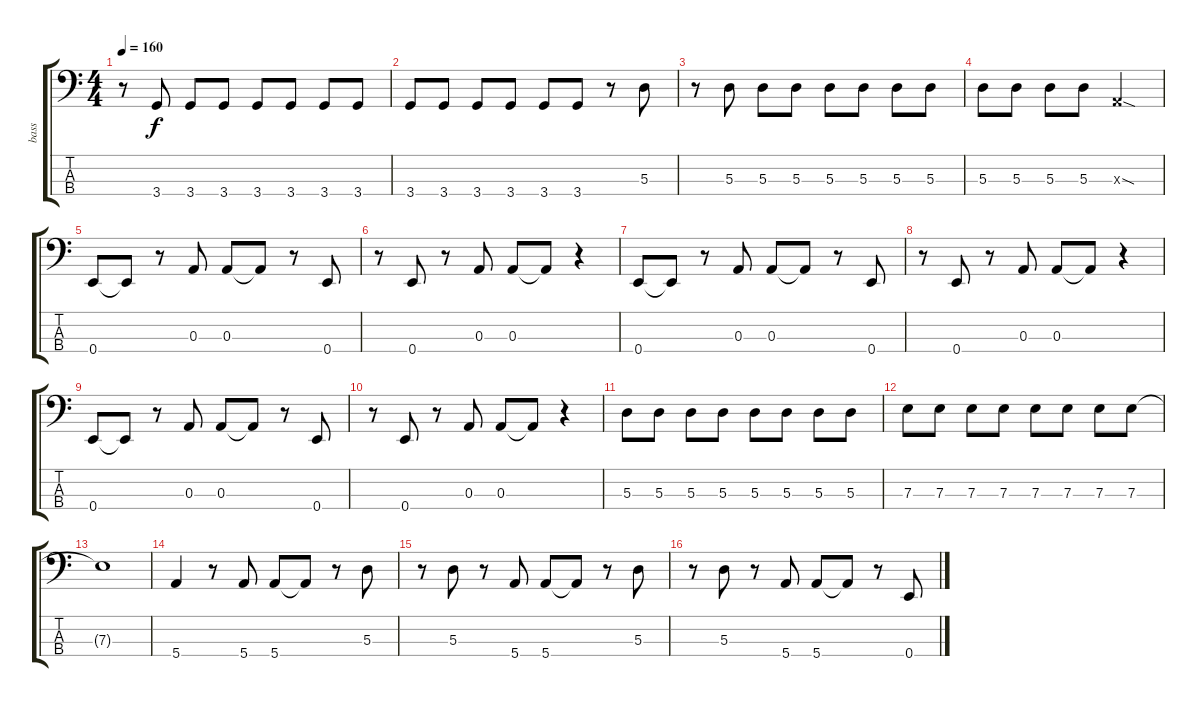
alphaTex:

\track ("bass" "bass") {instrument electricbasspick}
\staff {score tabs}
\tuning (G2 D2 A1 E1) {hide}
\ts (4 4)
\tempo 160
\clef f4
\ks c
r.8{dy f} 3.4.8 3.4.8 3.4.8 3.4.8 3.4.8 3.4.8 3.4.8 |
3.4.8 3.4.8 3.4.8 3.4.8 3.4.8 3.4.8 r.8 5.3.8 |
r.8 5.3.8 5.3.8 5.3.8 5.3.8 5.3.8 5.3.8 5.3.8 |
5.3.8 5.3.8 5.3.8 5.3.8 0.3{sod x}.2 |
0.4.8 0.4{t}.8 r.8 0.3.8 0.3.8 0.3{t}.8 r.8 0.4.8 |
r.8 0.4.8 r.8 0.3.8 0.3.8 0.3{t}.8 r.4 |
0.4.8 0.4{t}.8 r.8 0.3.8 0.3.8 0.3{t}.8 r.8 0.4.8 |
r.8 0.4.8 r.8 0.3.8 0.3.8 0.3{t}.8 r.4 |
0.4.8 0.4{t}.8 r.8 0.3.8 0.3.8 0.3{t}.8 r.8 0.4.8 |
r.8 0.4.8 r.8 0.3.8 0.3.8 0.3{t}.8 r.4 |
5.3.8 5.3.8 5.3.8 5.3.8 5.3.8 5.3.8 5.3.8 5.3.8 |
7.3.8 7.3.8 7.3.8 7.3.8 7.3.8 7.3.8 7.3.8 7.3.8 |
7.3{t}.1 |
5.4.4 r.8 5.4.8 5.4.8 5.4{t}.8 r.8 5.3.8 |
r.8 5.3.8 r.8 5.4.8 5.4.8 5.4{t}.8 r.8 5.3.8 |
r.8 5.3.8 r.8 5.4.8 5.4.8 5.4{t}.8 r.8 0.4.8
